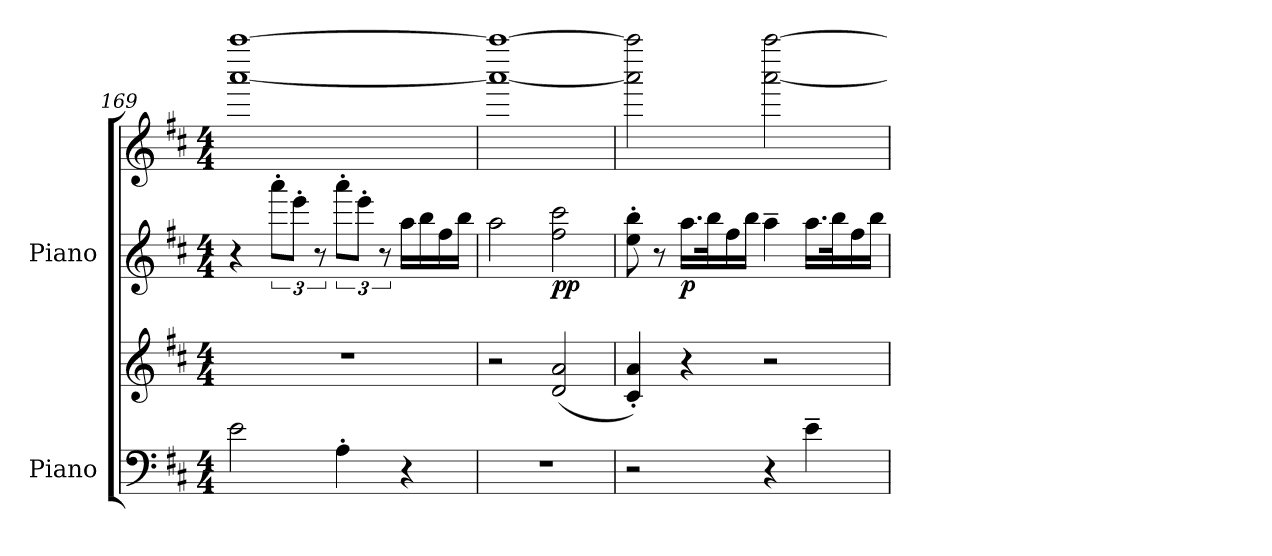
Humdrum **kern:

**kern	**kern	**kern	**kern	**dynam
*part2	*part2	*part1	*part1	*part1
*staff4	*staff3	*staff2	*staff1	*staff1/2
*I"Piano	*	*I"Piano	*	*
*I'Pno.	*	*I'Pno.	*	*
*clefF4	*clefG2	*clefG2	*clefG2	*
*k[f#c#]	*k[f#c#]	*k[f#c#]	*k[f#c#]	*
*M4/4	*M4/4	*M4/4	*M4/4	*
=169	=169	=169	=169	=169
2e\	1r	4r	[1aaa [1aaaa	.
.	.	12aaa'\L	.	.
.	.	12eee'\J	.	.
.	.	12r	.	.
4A'\	.	12aaa'\L	.	.
.	.	12eee'\J	.	.
.	.	12r	.	.
4r	.	16aa\LL	.	.
.	.	16bb\	.	.
.	.	16ff#\	.	.
.	.	16bb\JJ	.	.
=170	=170	=170	=170	=170
1r	2r	2aa\	1aaa_ 1aaaa_	.
!	!	!	!	!LO:DY:b=2
.	(<2d/ 2a/	2ff#\ 2ccc#\	.	pp
!!LO:LB:g=z
=171	=171	=171	=171	=171
2r	4c#/' 4a/')	8ee\' 8bb\'	2aaa\] 2aaaa\]	.
.	.	8r	.	.
!	!	!	!	!LO:DY:b=2
.	4r	16.aa\LL	.	p
.	.	32bb\K	.	.
.	.	16ff#\	.	.
.	.	16bb\JJ	.	.
4r	2r	4aa~\	[2aaa\ [2aaaa\	.
4e~\	.	16.aa\LL	.	.
.	.	32bb\K	.	.
.	.	16ff#\	.	.
.	.	16bb\JJ	.	.
=	=	=	=	=
*-	*-	*-	*-	*-
